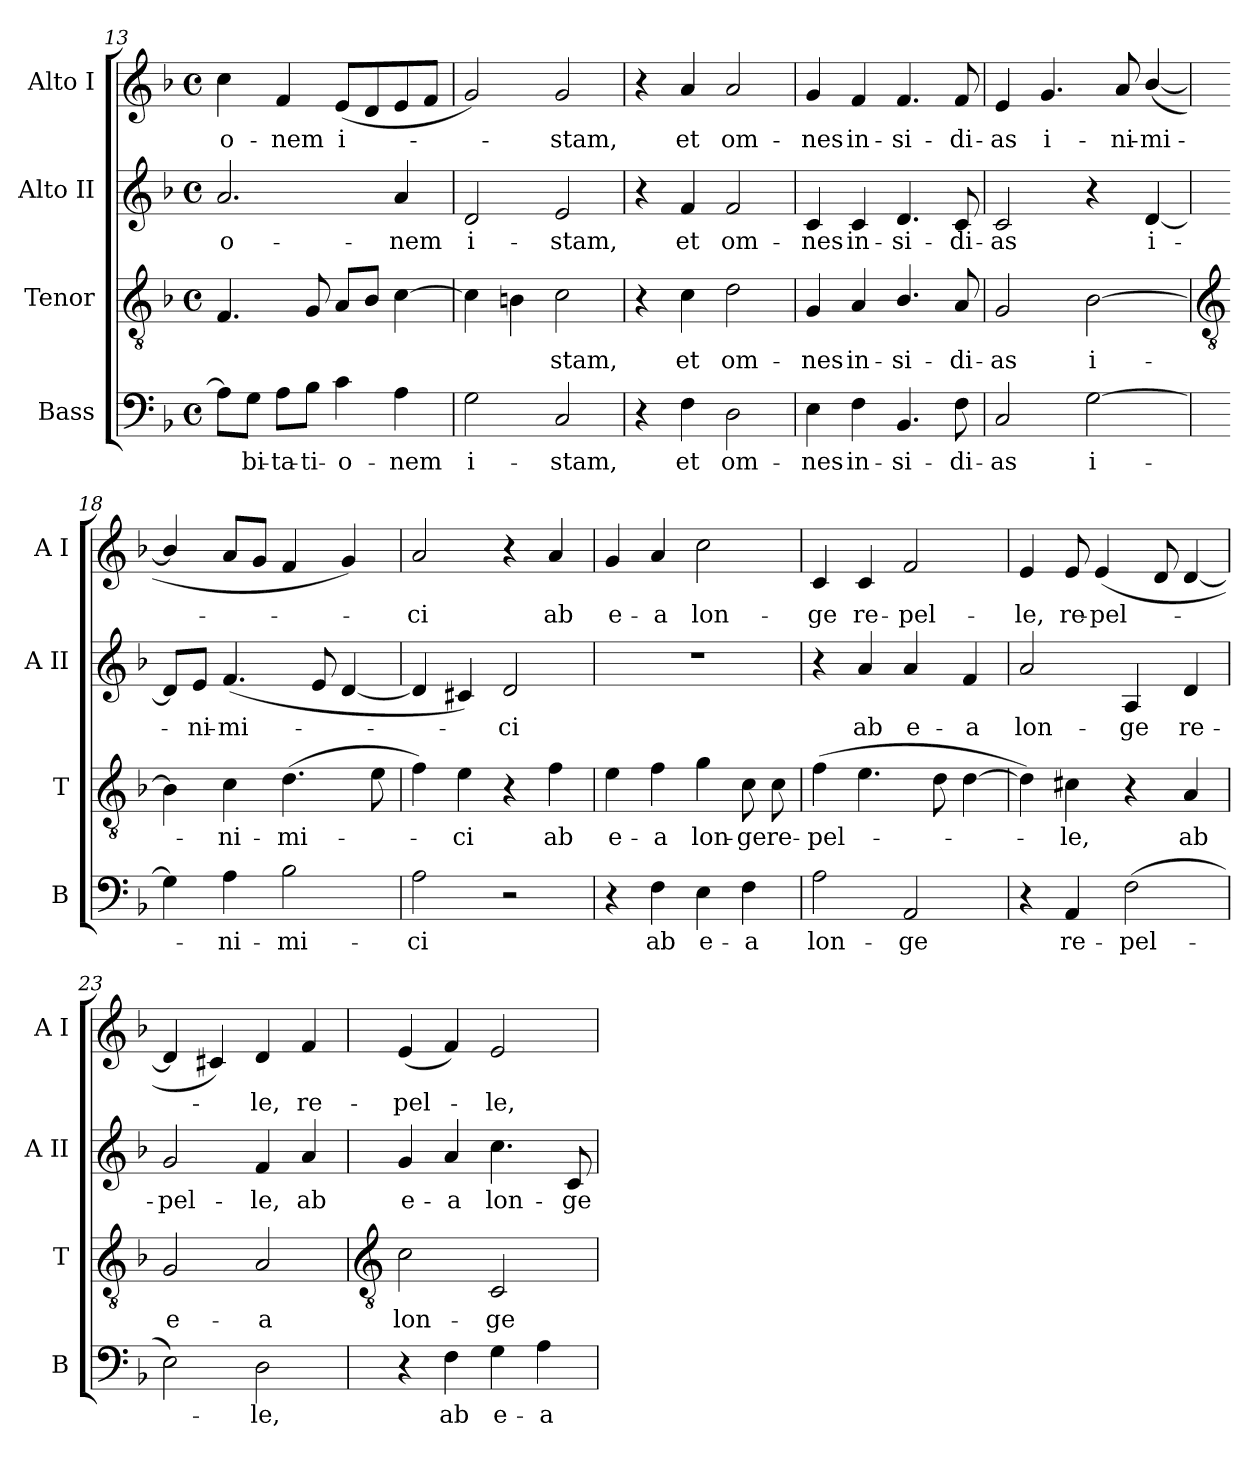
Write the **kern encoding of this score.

**kern	**text	**kern	**text	**kern	**text	**kern	**text
*part4	*part4	*part3	*part3	*part2	*part2	*part1	*part1
*staff4	*staff4	*staff3	*staff3	*staff2	*staff2	*staff1	*staff1
*I"Bass	*	*I"Tenor	*	*I"Alto II	*	*I"Alto I	*
*I'B	*	*I'T	*	*I'A II	*	*I'A I	*
*clefF4	*	*clefGv2	*	*clefG2	*	*clefG2	*
*k[b-]	*	*k[b-]	*	*k[b-]	*	*k[b-]	*
*F:	*	*F:	*	*F:	*	*F:	*
*M4/4	*	*M4/4	*	*M4/4	*	*M4/4	*
*met(c)	*	*met(c)	*	*met(c)	*	*met(c)	*
=13	=13	=13	=13	=13	=13	=13	=13
!	!	!	!	!	!LO:LY:b	!	!LO:LY:b
8A\L]	.	4.F	.	2.a	-o-	4cc	-o-
!	!LO:LY:b	!	!	!	!	!	!
8G\J	bi-	.	.	.	.	.	.
!	!LO:LY:b	!	!	!	!	!	!LO:LY:b
8A\L	-ta-	.	.	.	.	4f	-nem
!	!LO:LY:b	!	!	!	!	!	!
8B-\J	-ti-	8G	.	.	.	.	.
!	!LO:LY:b	!	!	!	!	!	!LO:LY:b
4c	-o-	8AL	.	.	.	(<8eL	i-
.	.	8B-J	.	.	.	8d	.
!	!LO:LY:b	!	!	!	!LO:LY:b	!	!
4A	-nem	[4c	.	4a	-nem	8e	.
.	.	.	.	.	.	8fJ	.
=14	=14	=14	=14	=14	=14	=14	=14
!	!LO:LY:b	!	!	!	!LO:LY:b	!	!
2G	i-	4c]	.	2d	i-	2g)	.
.	.	4Bn	.	.	.	.	.
!	!LO:LY:b	!	!LO:LY:b	!	!LO:LY:b	!	!LO:LY:b
2C	-stam,	2c	stam,	2e	-stam,	2g	stam,
=15	=15	=15	=15	=15	=15	=15	=15
4r	.	4r	.	4r	.	4r	.
!	!LO:LY:b	!	!LO:LY:b	!	!LO:LY:b	!	!LO:LY:b
4F	et	4c	et	4f	et	4a	et
!	!LO:LY:b	!	!LO:LY:b	!	!LO:LY:b	!	!LO:LY:b
2D	om-	2d	om-	2f	om-	2a	om-
=16	=16	=16	=16	=16	=16	=16	=16
!	!LO:LY:b	!	!LO:LY:b	!	!LO:LY:b	!	!LO:LY:b
4E	-nes	4G	-nes	4c	-nes	4g	-nes
!	!LO:LY:b	!	!LO:LY:b	!	!LO:LY:b	!	!LO:LY:b
4F	in-	4A	in-	4c	in-	4f	in-
!	!LO:LY:b	!	!LO:LY:b	!	!LO:LY:b	!	!LO:LY:b
4.BB-	-si-	4.B-/	-si-	4.d	-si-	4.f	-si-
!	!LO:LY:b	!	!LO:LY:b	!	!LO:LY:b	!	!LO:LY:b
8F	-di-	8A	-di-	8c	-di-	8f	-di-
=17	=17	=17	=17	=17	=17	=17	=17
!	!LO:LY:b	!	!LO:LY:b	!	!LO:LY:b	!	!LO:LY:b
2C	-as	2G	-as	2c	-as	4e	-as
!	!	!	!	!	!	!	!LO:LY:b
.	.	.	.	.	.	4.g	i-
!	!LO:LY:b	!	!LO:LY:b	!	!	!	!
[2G	i-	[2B-	i-	4r	.	.	.
!	!	!	!	!	!	!	!LO:LY:b
.	.	.	.	.	.	8a	-ni-
!	!	!	!	!	!LO:LY:b	!	!LO:LY:b
.	.	.	.	[4d	i-	(<[4b-/	-mi-
!!LO:LB:g=z
=18	=18	=18	=18	=18	=18	=18	=18
*	*	*clefGv2	*	*	*	*	*
4G]	.	4B-]	.	8d/L]	.	4b-/]	.
!	!	!	!	!	!LO:LY:b	!	!
.	.	.	.	8e/J	ni-	.	.
!	!LO:LY:b	!	!LO:LY:b	!	!LO:LY:b	!	!
4A	ni-	4c	ni-	(<4.f	-mi-	8aL	.
.	.	.	.	.	.	8gJ	.
!	!LO:LY:b	!	!LO:LY:b	!	!	!	!
2B-	-mi-	(>4.d	-mi-	.	.	4f	.
.	.	.	.	8e	.	.	.
.	.	.	.	[4d	.	4g)	.
.	.	8e	.	.	.	.	.
=19	=19	=19	=19	=19	=19	=19	=19
!	!LO:LY:b	!	!	!	!	!	!LO:LY:b
2A	-ci	4f)	.	4d]	.	2a	ci
!	!	!	!LO:LY:b	!	!	!	!
.	.	4e	ci	4c#X)	.	.	.
!	!	!	!	!	!LO:LY:b	!	!
2r	.	4r	.	2d	ci	4r	.
!	!	!	!LO:LY:b	!	!	!	!LO:LY:b
.	.	4f	ab	.	.	4a	ab
=20	=20	=20	=20	=20	=20	=20	=20
!	!	!	!LO:LY:b	!	!	!	!LO:LY:b
4r	.	4e	e-	1r	.	4g	e-
!	!LO:LY:b	!	!LO:LY:b	!	!	!	!LO:LY:b
4F	ab	4f	-a	.	.	4a	-a
!	!LO:LY:b	!	!LO:LY:b	!	!	!	!LO:LY:b
4E	e-	4g	lon-	.	.	2cc	lon-
!	!LO:LY:b	!	!LO:LY:b	!	!	!	!
4F	-a	8c	-ge	.	.	.	.
!	!	!	!LO:LY:b	!	!	!	!
.	.	8c	re-	.	.	.	.
=21	=21	=21	=21	=21	=21	=21	=21
!	!LO:LY:b	!	!LO:LY:b	!	!	!	!LO:LY:b
2A	lon-	(>4f	-pel-	4r	.	4c	-ge
!	!	!	!	!	!LO:LY:b	!	!LO:LY:b
.	.	4.e	.	4a	ab	4c	re-
!	!LO:LY:b	!	!	!	!LO:LY:b	!	!LO:LY:b
2AA	-ge	.	.	4a	e-	2f	-pel-
.	.	8d	.	.	.	.	.
!	!	!	!	!	!LO:LY:b	!	!
.	.	[4d	.	4f	-a	.	.
=22	=22	=22	=22	=22	=22	=22	=22
!	!	!	!	!	!LO:LY:b	!	!LO:LY:b
4r	.	4d])	.	2a	lon-	4e	-le,
!	!LO:LY:b	!	!LO:LY:b	!	!	!	!LO:LY:b
4AA	re-	4c#X	le,	.	.	8e	re-
!	!	!	!	!	!	!	!LO:LY:b
.	.	.	.	.	.	(<4e	-pel-
!	!LO:LY:b	!	!	!	!LO:LY:b	!	!
(>2F	-pel-	4r	.	4A	-ge	.	.
.	.	.	.	.	.	8d	.
!	!	!	!LO:LY:b	!	!LO:LY:b	!	!
.	.	4A	ab	4d	re-	[4d	.
=23	=23	=23	=23	=23	=23	=23	=23
!	!	!	!LO:LY:b	!	!LO:LY:b	!	!
2E)	.	2G	e-	2g	-pel-	4d]	.
.	.	.	.	.	.	4c#X)	.
!	!LO:LY:b	!	!LO:LY:b	!	!LO:LY:b	!	!LO:LY:b
2D	le,	2A	-a	4f	-le,	4d	le,
!	!	!	!	!	!LO:LY:b	!	!LO:LY:b
.	.	.	.	4a	ab	4f	re-
!!LO:LB:g=z
=24	=24	=24	=24	=24	=24	=24	=24
*	*	*clefGv2	*	*	*	*	*
!	!	!	!LO:LY:b	!	!LO:LY:b	!	!LO:LY:b
4r	.	2c	lon-	4g	e-	(<4e	-pel-
!	!LO:LY:b	!	!	!	!LO:LY:b	!	!
4F	ab	.	.	4a	-a	4f)	.
!	!LO:LY:b	!	!LO:LY:b	!	!LO:LY:b	!	!LO:LY:b
4G	e-	2C	-ge	4.cc	lon-	2e	le,
!	!LO:LY:b	!	!	!	!	!	!
4A	-a	.	.	.	.	.	.
!	!	!	!	!	!LO:LY:b	!	!
.	.	.	.	8c	-ge	.	.
=	=	=	=	=	=	=	=
*-	*-	*-	*-	*-	*-	*-	*-
